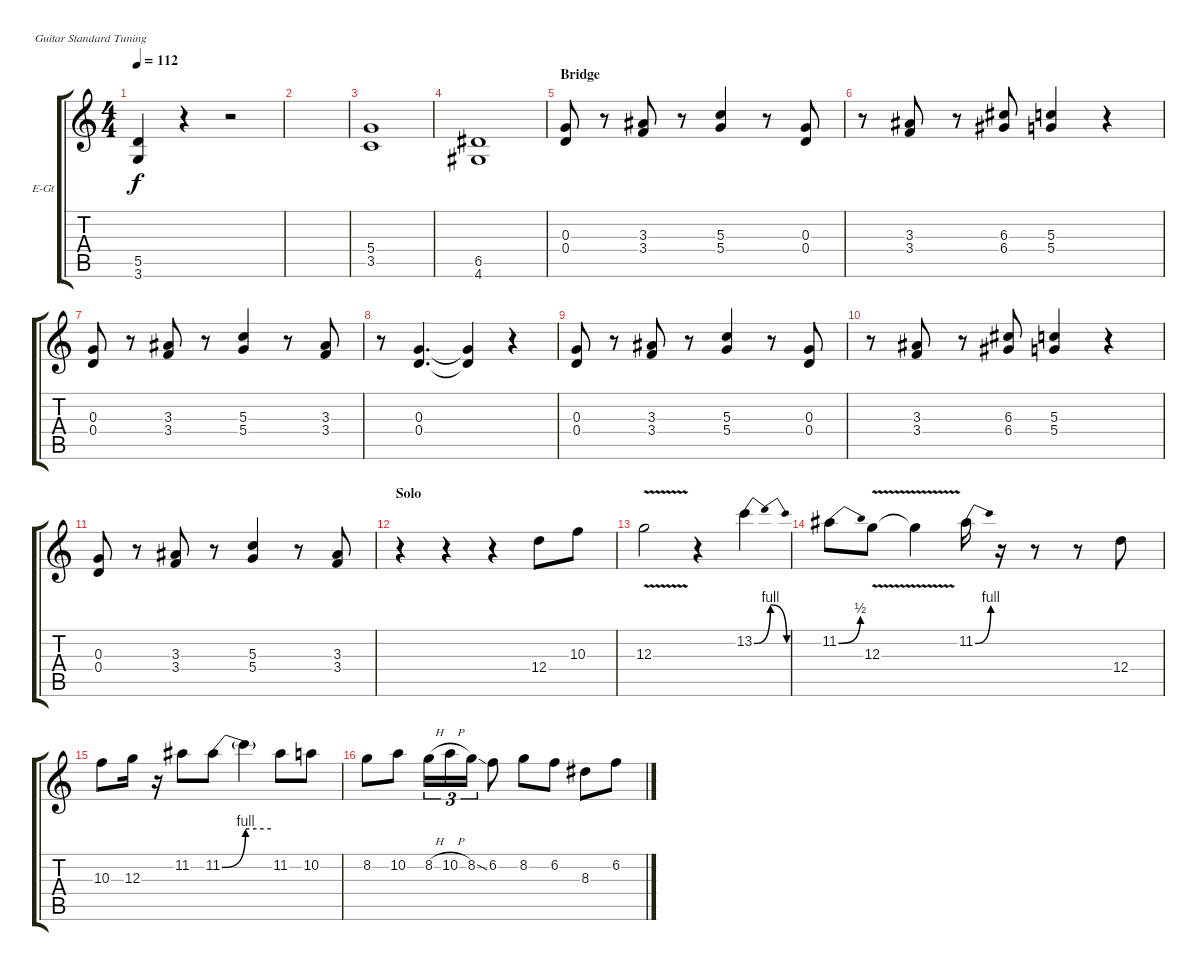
\defaultSystemsLayout 4
\bracketExtendMode groupsimilarinstruments
\firstSystemTrackNameOrientation horizontal
\otherSystemsTrackNameOrientation horizontal
\track ("Distortion Guitar" "E-Gt") {instrument distortionguitar}
\staff {score tabs}
\tuning (E4 B3 G3 D3 A2 E2)
\ts (4 4)
\tempo 112
\clef g2
\ks c
(3.6 5.5).4{dy f} r.4 r.2 |
|
(3.5 5.4).1 |
(4.6 6.5).1 |
\section ("" "Bridge")
(0.4 0.3).8 r.8 (3.3 3.4).8 r.8 (5.3 5.4).4 r.8 (0.4 0.3).8 |
r.8 (3.3 3.4).8 r.8 (6.3 6.4).8 (5.3 5.4).4 r.4 |
(0.4 0.3).8 r.8 (3.3 3.4).8 r.8 (5.3 5.4).4 r.8 (3.3 3.4).8 |
r.8 (0.4 0.3).4{d} (0.4{t} 0.3{t}).4 r.4 |
(0.4 0.3).8 r.8 (3.3 3.4).8 r.8 (5.3 5.4).4 r.8 (0.4 0.3).8 |
r.8 (3.3 3.4).8 r.8 (6.3 6.4).8 (5.3 5.4).4 r.4 |
(0.4 0.3).8 r.8 (3.3 3.4).8 r.8 (5.3 5.4).4 r.8 (3.3 3.4).8 |
\section ("" "Solo")
r.4 r.4 r.4 12.4.8 10.3.8 |
12.3{v}.2 r.4 13.2{be (bendrelease 0 0 30 4 30 4 60 0)}.4 |
11.2{be (bend 0 0 60 2)}.8 12.3{v}.8 12.3{v t}.4 11.2{be (bend 0 0 60 4)}.16 r.16 r.8 r.8 12.4.8 |
10.3.8 12.3.16 r.16 11.2.8 11.2{be (bend 0 0 60 4)}.8 11.2{be (hold 0 4 60 4) t}.4 11.2.8 10.2.8 |
8.2.8 10.2.8 8.2{h}.16{tu (3 2)} 10.2{h}.16{tu (3 2)} 8.2{ss}.16{tu (3 2)} 6.2.8 8.2.8 6.2.8 8.3.8 6.2.8
